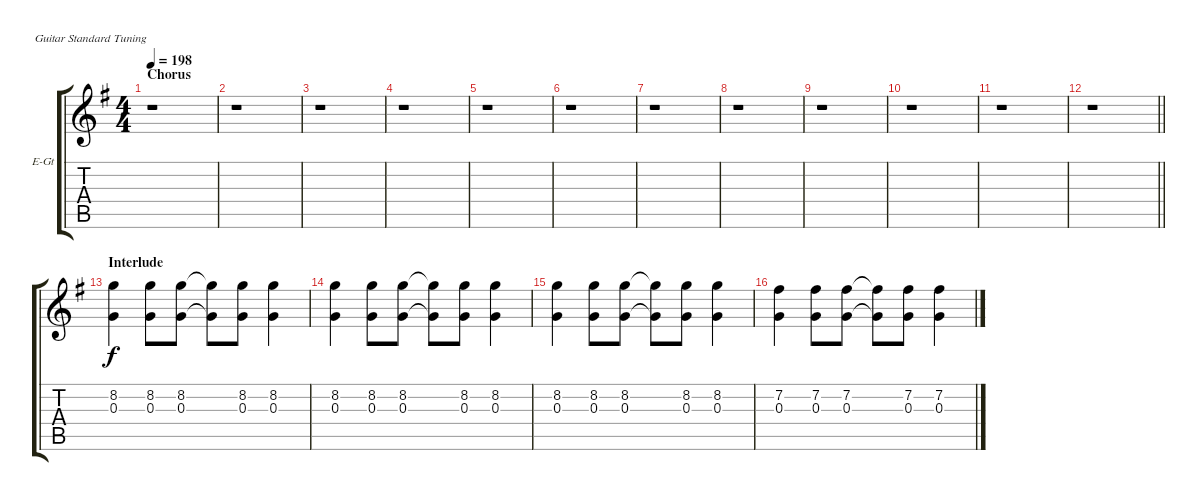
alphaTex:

\defaultSystemsLayout 4
\bracketExtendMode groupsimilarinstruments
\firstSystemTrackNameOrientation horizontal
\otherSystemsTrackNameOrientation horizontal
\track ("Guitar 1" "E-Gt") {instrument distortionguitar}
\staff {score tabs}
\tuning (E4 B3 G3 D3 A2 E2)
\ts (4 4)
\section ("" "Chorus")
\tempo 198
\clef g2
\ks g
r.1{dy f} |
r.1 |
r.1 |
r.1 |
r.1 |
r.1 |
r.1 |
r.1 |
r.1 |
r.1 |
r.1 |
\barLineRight lightlight
r.1 |
\section ("" "Interlude")
(8.2 0.3).4 (8.2 0.3).8 (8.2 0.3).8 (8.2{t} 0.3{t}).8 (8.2 0.3).8 (8.2 0.3).4 |
(8.2 0.3).4 (8.2 0.3).8 (8.2 0.3).8 (8.2{t} 0.3{t}).8 (8.2 0.3).8 (8.2 0.3).4 |
(8.2 0.3).4 (8.2 0.3).8 (8.2 0.3).8 (8.2{t} 0.3{t}).8 (8.2 0.3).8 (8.2 0.3).4 |
(7.2 0.3).4 (7.2 0.3).8 (7.2 0.3).8 (7.2{t} 0.3{t}).8 (7.2 0.3).8 (7.2 0.3).4
